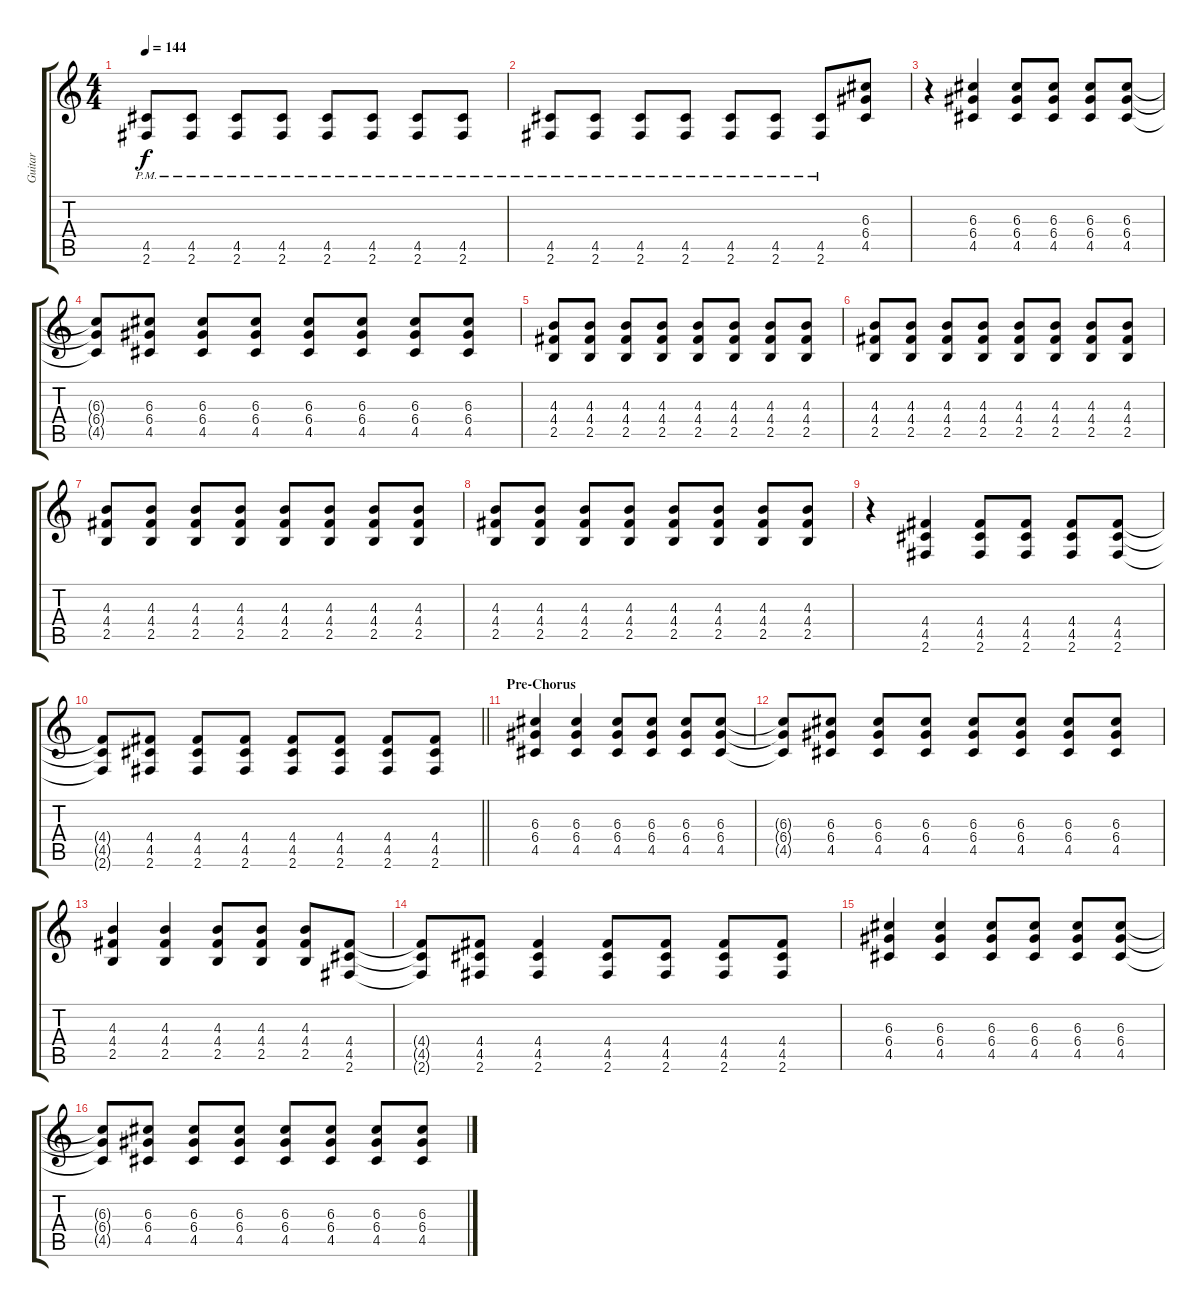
\track ("Guitar" "Guitar") {instrument distortionguitar}
\staff {score tabs}
\tuning (E4 B3 G3 D3 A2 E2) {hide}
\ts (4 4)
\tempo 144
\clef g2
\ks c
(4.5{pm} 2.6{pm}).8{dy f} (4.5{pm} 2.6{pm}).8 (4.5{pm} 2.6{pm}).8 (4.5{pm} 2.6{pm}).8 (4.5{pm} 2.6{pm}).8 (4.5{pm} 2.6{pm}).8 (4.5{pm} 2.6{pm}).8 (4.5{pm} 2.6{pm}).8 |
(4.5{pm} 2.6{pm}).8 (4.5{pm} 2.6{pm}).8 (4.5{pm} 2.6{pm}).8 (4.5{pm} 2.6{pm}).8 (4.5{pm} 2.6{pm}).8 (4.5{pm} 2.6{pm}).8 (4.5{pm} 2.6{pm}).8 (6.3 6.4 4.5).8 |
r.4 (6.3 6.4 4.5).4 (6.3 6.4 4.5).8 (6.3 6.4 4.5).8 (6.3 6.4 4.5).8 (6.3 6.4 4.5).8 |
(6.3{t} 6.4{t} 4.5{t}).8 (6.3 6.4 4.5).8 (6.3 6.4 4.5).8 (6.3 6.4 4.5).8 (6.3 6.4 4.5).8 (6.3 6.4 4.5).8 (6.3 6.4 4.5).8 (6.3 6.4 4.5).8 |
(4.3 4.4 2.5).8 (4.3 4.4 2.5).8 (4.3 4.4 2.5).8 (4.3 4.4 2.5).8 (4.3 4.4 2.5).8 (4.3 4.4 2.5).8 (4.3 4.4 2.5).8 (4.3 4.4 2.5).8 |
(4.3 4.4 2.5).8 (4.3 4.4 2.5).8 (4.3 4.4 2.5).8 (4.3 4.4 2.5).8 (4.3 4.4 2.5).8 (4.3 4.4 2.5).8 (4.3 4.4 2.5).8 (4.3 4.4 2.5).8 |
(4.3 4.4 2.5).8 (4.3 4.4 2.5).8 (4.3 4.4 2.5).8 (4.3 4.4 2.5).8 (4.3 4.4 2.5).8 (4.3 4.4 2.5).8 (4.3 4.4 2.5).8 (4.3 4.4 2.5).8 |
(4.3 4.4 2.5).8 (4.3 4.4 2.5).8 (4.3 4.4 2.5).8 (4.3 4.4 2.5).8 (4.3 4.4 2.5).8 (4.3 4.4 2.5).8 (4.3 4.4 2.5).8 (4.3 4.4 2.5).8 |
r.4 (4.4 4.5 2.6).4 (4.4 4.5 2.6).8 (4.4 4.5 2.6).8 (4.4 4.5 2.6).8 (4.4 4.5 2.6).8 |
\barLineRight lightlight
(4.4{t} 4.5{t} 2.6{t}).8 (4.4 4.5 2.6).8 (4.4 4.5 2.6).8 (4.4 4.5 2.6).8 (4.4 4.5 2.6).8 (4.4 4.5 2.6).8 (4.4 4.5 2.6).8 (4.4 4.5 2.6).8 |
\section ("" "Pre-Chorus")
(6.3 6.4 4.5).4 (6.3 6.4 4.5).4 (6.3 6.4 4.5).8 (6.3 6.4 4.5).8 (6.3 6.4 4.5).8 (6.3 6.4 4.5).8 |
(6.3{t} 6.4{t} 4.5{t}).8 (6.3 6.4 4.5).8 (6.3 6.4 4.5).8 (6.3 6.4 4.5).8 (6.3 6.4 4.5).8 (6.3 6.4 4.5).8 (6.3 6.4 4.5).8 (6.3 6.4 4.5).8 |
(4.3 4.4 2.5).4 (4.3 4.4 2.5).4 (4.3 4.4 2.5).8 (4.3 4.4 2.5).8 (4.3 4.4 2.5).8 (4.4 4.5 2.6).8 |
(4.4{t} 4.5{t} 2.6{t}).8 (4.4 4.5 2.6).8 (4.4 4.5 2.6).4 (4.4 4.5 2.6).8 (4.4 4.5 2.6).8 (4.4 4.5 2.6).8 (4.4 4.5 2.6).8 |
(6.3 6.4 4.5).4 (6.3 6.4 4.5).4 (6.3 6.4 4.5).8 (6.3 6.4 4.5).8 (6.3 6.4 4.5).8 (6.3 6.4 4.5).8 |
(6.3{t} 6.4{t} 4.5{t}).8 (6.3 6.4 4.5).8 (6.3 6.4 4.5).8 (6.3 6.4 4.5).8 (6.3 6.4 4.5).8 (6.3 6.4 4.5).8 (6.3 6.4 4.5).8 (6.3 6.4 4.5).8
